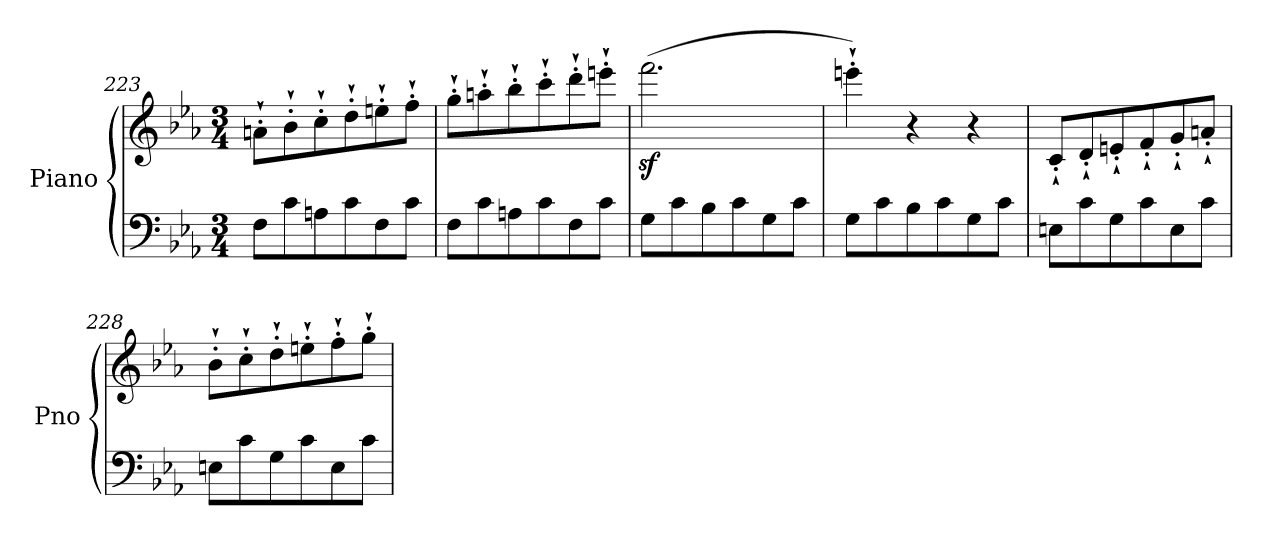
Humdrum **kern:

**kern	**kern
*part1	*part1
*staff2	*staff1
*I"Piano	*
*I'Pno	*
!!LO:LB:g=z
*clefF4	*clefG2
*k[b-e-a-]	*k[b-e-a-]
*M3/4	*M3/4
=223	=223
8F\L	8an'`\L
8c\	8b-'`\
8An\	8cc'`\
8c\	8dd'`\
8F\	8een'`\
8c\J	8ff'`\J
=224	=224
8F\L	8gg'`\L
8c\	8aan'`\
8An\	8bb-'`\
8c\	8ccc'`\
8F\	8ddd'`\
8c\J	8eeen'`\J
=225	=225
8G\L	(2.fffz<\
8c\	.
8B-\	.
8c\	.
8G\	.
8c\J	.
=226	=226
8G\L	4eeen'`\)
8c\	.
8B-\	4r
8c\	.
8G\	4r
8c\J	.
=227	=227
8En\L	8c'`/L
8c\	8d'`/
8G\	8en'`/
8c\	8f'`/
8E\	8g'`/
8c\J	8an'`/J
!!LO:PB:g=z
=228	=228
8En\L	8b-'`\L
8c\	8cc'`\
8G\	8dd'`\
8c\	8een'`\
8E\	8ff'`\
8c\J	8gg'`\J
=	=
*-	*-
